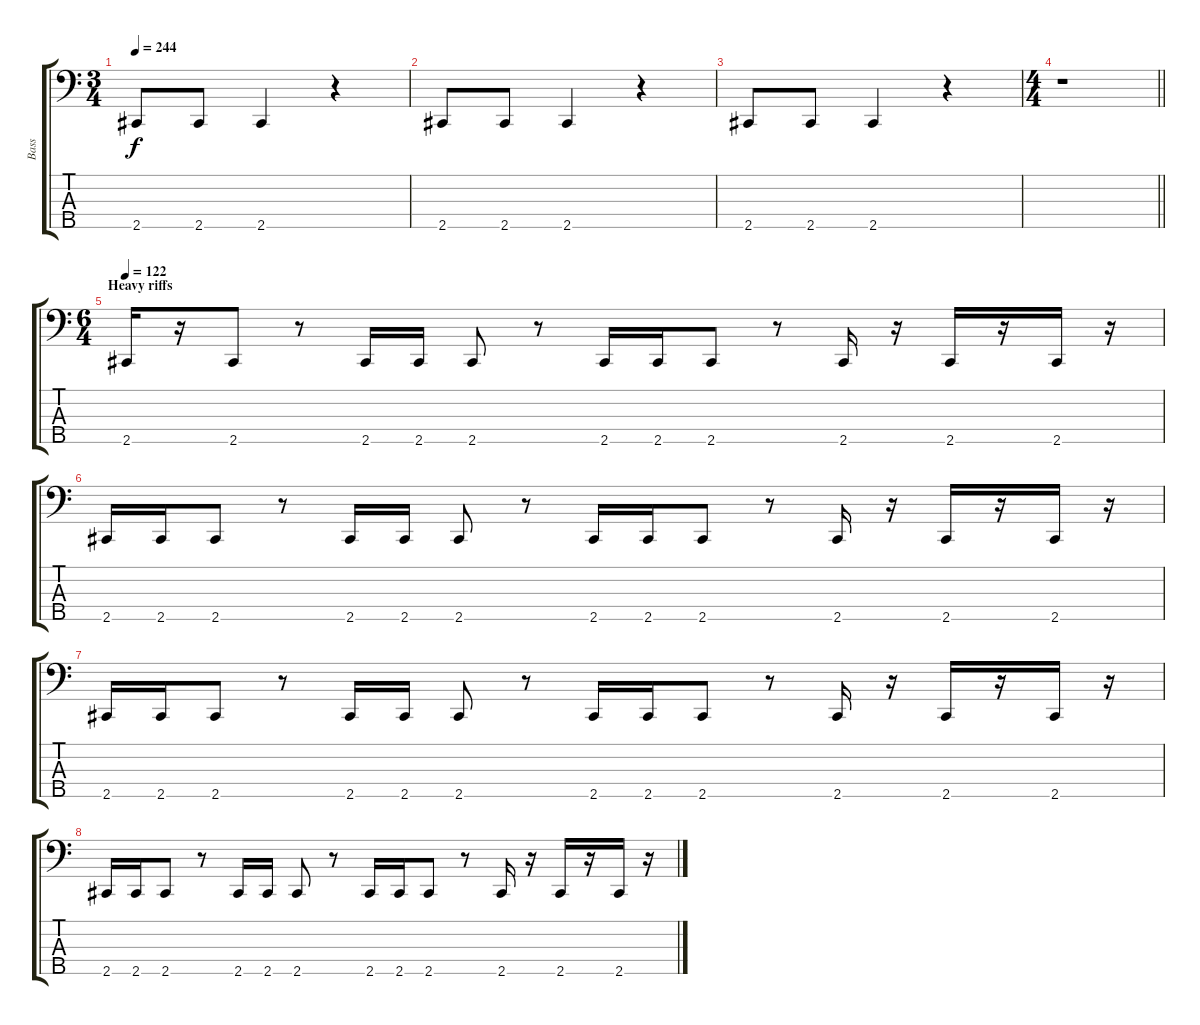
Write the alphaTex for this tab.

\track ("Bass" "Bass") {instrument electricbassfinger}
\staff {score tabs}
\tuning (G2 D2 A1 E1 B0) {hide}
\ts (3 4)
\tempo 244
\clef f4
\ks c
2.5.8{dy f} 2.5.8 2.5.4 r.4 |
2.5.8 2.5.8 2.5.4 r.4 |
2.5.8 2.5.8 2.5.4 r.4 |
\ts (4 4)
\barLineRight lightlight
r.1 |
\ts (6 4)
\section ("" "Heavy riffs")
\tempo 122
2.5.16 r.16 2.5.8 r.8 2.5.16 2.5.16 2.5.8 r.8 2.5.16 2.5.16 2.5.8 r.8 2.5.16 r.16 2.5.16 r.16 2.5.16 r.16 |
2.5.16 2.5.16 2.5.8 r.8 2.5.16 2.5.16 2.5.8 r.8 2.5.16 2.5.16 2.5.8 r.8 2.5.16 r.16 2.5.16 r.16 2.5.16 r.16 |
2.5.16 2.5.16 2.5.8 r.8 2.5.16 2.5.16 2.5.8 r.8 2.5.16 2.5.16 2.5.8 r.8 2.5.16 r.16 2.5.16 r.16 2.5.16 r.16 |
2.5.16 2.5.16 2.5.8 r.8 2.5.16 2.5.16 2.5.8 r.8 2.5.16 2.5.16 2.5.8 r.8 2.5.16 r.16 2.5.16 r.16 2.5.16 r.16
